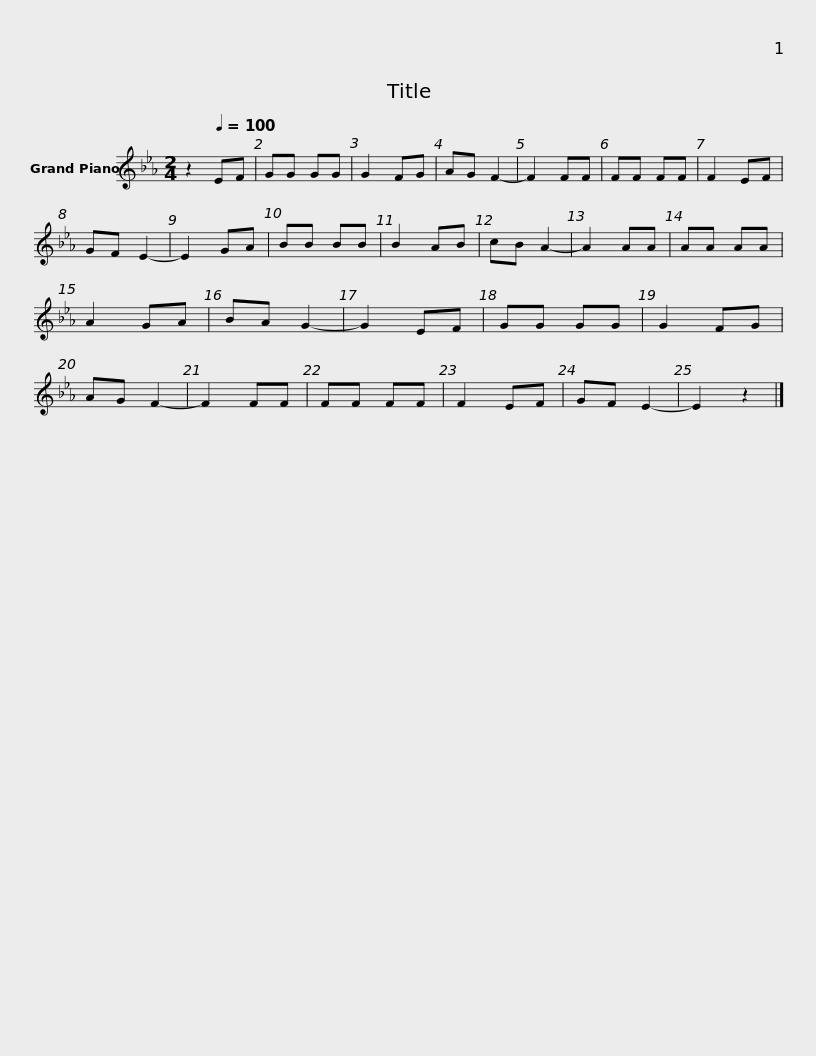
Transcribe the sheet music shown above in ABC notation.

X:1
L:1/8
M:2/4
I:linebreak $
K:Eb
V:1 treble
V:1
 z2[Q:1/4=100] EF | GG GG | G2 FG | AG F2- | F2 FF | %5
 FF FF | F2 EF | GF E2- | E2 GA | BB BB | %10
 B2 AB | cB A2- |$ A2 AA | AA AA | A2 GA | %15
 BA G2- | G2 EF | GG GG | G2 FG | AG F2- | %20
 F2 FF | FF FF | F2 EF | GF E2- | E2 z2 |] %25
